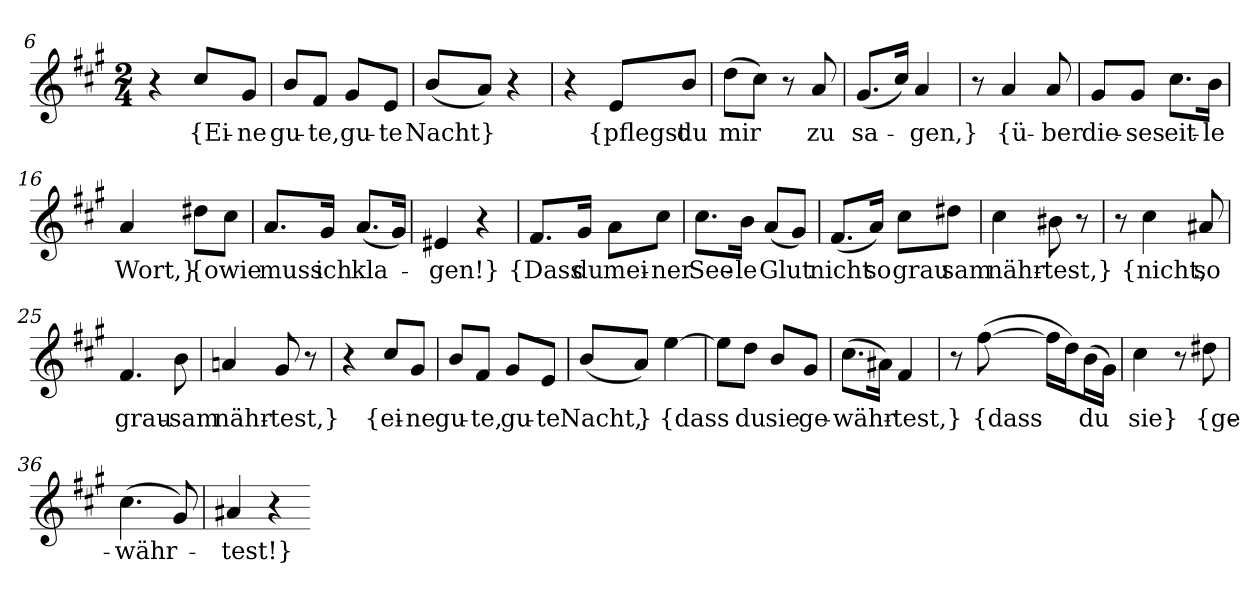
**kern	**text
*part1	*part1
*staff1	*staff1
*clefG2	*
*k[f#c#g#]	*
*M2/4	*
=6	=6
4r	.
8cc#/L	{Ei-
8g#/J	-ne
=7	=7
8b/L	gu-
8f#/J	-te,
8g#/L	gu-
8e/J	-te
=8	=8
(8b/L	Nacht
8a/J)	}
4r	.
=9	=9
4r	.
8e/L	{pflegst
8b/J	du
=10	=10
(8dd\L	mir
8cc#\J)	.
8r	.
8a	zu
=11	=11
(8.g#/L	sa-
16cc#/Jk)	.
4a	-gen,}
=14	=14
8r	.
4a	{ü-
8a	-ber
=15	=15
8g#/L	die-
8g#/J	-ses
8.cc#\L	eit-
16b\Jk	-le
=16	=16
4a	Wort,}
8dd#X\L	{o
8cc#\J	wie
=17	=17
8.a/L	muss
16g#/Jk	ich
(8.a/L	kla-
16g#/Jk)	.
=18	=18
4e#X	-gen!}
4r	.
=20	=20
8.f#/L	{Dass
16g#/Jk	du
8a\L	mei-
8cc#\J	-ner
=21	=21
8.cc#\L	See-
16b\Jk	-le
(8a/L	Glut
8g#/J)	.
=22	=22
(8.f#/L	nicht
16a/Jk)	so
8cc#\L	grau
8dd#X\J	sam
=23	=23
4cc#	nähr-
8b#X	-test,}
8r	.
=24	=24
8r	.
4cc#	{nicht,
8a#X	so
=25	=25
4.f#	grau-
8b	-sam
=26	=26
4an	nähr-
8g#	-test,}
8r	.
=28	=28
4r	.
8cc#/L	{ei-
8g#/J	-ne
=29	=29
8b/L	gu-
8f#/J	-te,
8g#/L	gu-
8e/J	-te
=30	=30
(8b/L	Nacht,
8a/J)	}
[4ee	{dass
=31	=31
8ee\L]	.
8dd\J	du
8b/L	sie
8g#/J	ge-
=32	=32
(8.cc#\L	-währ-
16a#X\Jk)	.
4f#	-test,}
=33	=33
8r	.
([8ff#	{dass
16ff#\LL]	.
16dd\J)	.
(16b\L	du
16g#\JJ)	.
=34	=34
4cc#	sie}
8r	.
8dd#X	{ge-
=36	=36
(4.cc#	währ-
8g#)	.
=37	=37
4a#X	-test!}
4r	.
=-	=-
*-	*-
